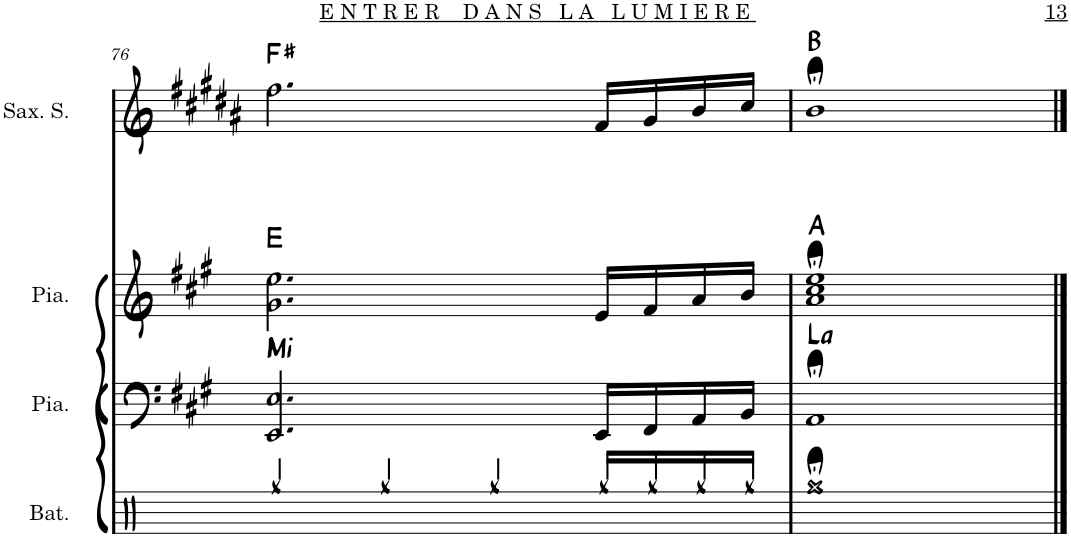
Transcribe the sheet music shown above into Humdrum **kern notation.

**kern	**kern	**kern	**harte	**kern	**harte
*part4	*part3	*part2	*part2	*part1	*part1
*staff4	*staff3	*staff2	*	*staff1	*
*I"Batterie	*I"Piano	*I"Piano	*	*I"Saxophone soprano	*
*I'Bat.	*I'Pia.	*I'Pia.	*	*I'Sax. S.	*
!!LO:PB:g=z
*clefX	*clefF4	*clefG2	*	*clefG2	*
*	*	*	*	*Trd1c2	*
*k[]	*k[f#c#g#]	*k[f#c#g#]	*	*k[f#c#g#d#a#]	*
*M4/4	*M4/4	*M4/4	*	*M4/4	*
=76	=76	=76	=76	=76	=76
4Rgg/	2.EE/ 2.E/	2.g#\ 2.ee\	E:maj	2.ff#\	F#:maj
4Rgg/	.	.	.	.	.
4Rgg/	.	.	.	.	.
16Rgg/LL	16EE/LL	16e/LL	.	16f#/LL	.
16Rgg/	16FF#/	16f#/	.	16g#/	.
16Rgg/	16AA/	16a/	.	16b/	.
16Rgg/JJ	16BB/JJ	16b/JJ	.	16cc#/JJ	.
=77	=77	=77	=77	=77	=77
1Rgg;<	1AA;<	1a;< 1cc#;< 1ee;<	A:maj	1b;<	B:maj
==	==	==	==	==	==
*-	*-	*-	*-	*-	*-
